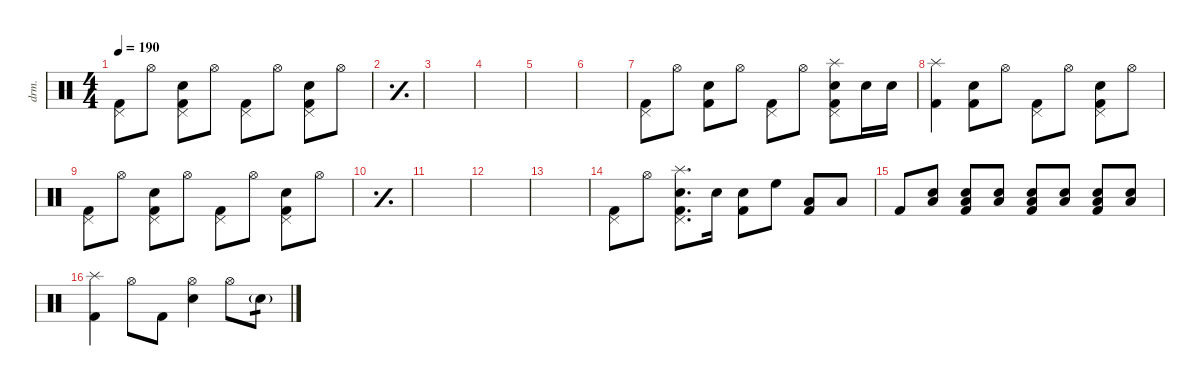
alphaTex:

\defaultSystemsLayout 4
\hideDynamics
\bracketExtendMode nobrackets
\track ("伊地知虹夏" "drm.") {instrument percussion}
\staff {score}
\articulation defaults
\ts (4 4)
\tempo 190
\clef neutral
\ks c
("Kick (hit) 2" "Pedal Hi-Hat (hit)").8{dy mf beam Down} "Hi-Hat (open)".8{beam Down} ("Kick (hit) 2" "Snare (hit) 2" "Pedal Hi-Hat (hit)").8{beam Down} "Hi-Hat (open)".8{beam Down} ("Kick (hit) 2" "Pedal Hi-Hat (hit)").8{beam Down} "Hi-Hat (open)".8{beam Down} ("Kick (hit) 2" "Snare (hit) 2" "Pedal Hi-Hat (hit)").8{beam Down} "Hi-Hat (open)".8{beam Down} |
\simile simple
|
|
|
|
|
\simile none
("Kick (hit) 2" "Pedal Hi-Hat (hit)").8{beam Down} "Hi-Hat (open)".8{beam Down} ("Kick (hit) 2" "Snare (hit) 2").8{beam Down} "Hi-Hat (open)".8{beam Down} ("Kick (hit) 2" "Pedal Hi-Hat (hit)").8{beam Down} "Hi-Hat (open)".8{beam Down} ("Kick (hit) 2" "Snare (hit) 2" "Pedal Hi-Hat (hit)" "Splash (hit)").8{beam Down} "Snare (hit) 2".16{beam Down} "Snare (hit) 2".16{beam Down} |
("Kick (hit) 2" "Splash (hit)").4{beam Down} ("Kick (hit) 2" "Snare (hit) 2").8{beam Down} "Hi-Hat (open)".8{beam Down} ("Kick (hit) 2" "Pedal Hi-Hat (hit)").8{beam Down} "Hi-Hat (open)".8{beam Down} ("Kick (hit) 2" "Snare (hit) 2" "Pedal Hi-Hat (hit)").8{beam Down} "Hi-Hat (open)".8{beam Down} |
("Kick (hit) 2" "Pedal Hi-Hat (hit)").8{beam Down} "Hi-Hat (open)".8{beam Down} ("Kick (hit) 2" "Snare (hit) 2" "Pedal Hi-Hat (hit)").8{beam Down} "Hi-Hat (open)".8{beam Down} ("Kick (hit) 2" "Pedal Hi-Hat (hit)").8{beam Down} "Hi-Hat (open)".8{beam Down} ("Kick (hit) 2" "Snare (hit) 2" "Pedal Hi-Hat (hit)").8{beam Down} "Hi-Hat (open)".8{beam Down} |
\simile simple
|
|
|
|
\simile none
("Kick (hit) 2" "Pedal Hi-Hat (hit)").8{beam Down} "Hi-Hat (open)".8{beam Down} ("Pedal Hi-Hat (hit)" "Kick (hit) 2" "Snare (hit) 2" "Splash (hit)").8{d beam Down} "Snare (hit) 2".16{beam Down} ("Snare (hit) 2" "Kick (hit) 2").8{beam Down} "High Floor Tom (hit)".8{beam Down} ("Kick (hit) 2" "Low Tom (hit)").8{beam Up} "Low Tom (hit)".8{beam Up} |
"Kick (hit) 2".8{beam Up} ("Low Tom (hit)" "Snare (hit) 2").8{beam Up} ("Low Tom (hit)" "Snare (hit) 2" "Kick (hit) 2").8{beam Up} ("Low Tom (hit)" "Snare (hit) 2").8{beam Up} ("Low Tom (hit)" "Snare (hit) 2" "Kick (hit) 2").8{beam Up} ("Low Tom (hit)" "Snare (hit) 2").8{beam Up} ("Low Tom (hit)" "Snare (hit) 2" "Kick (hit) 2").8{beam Up} ("Low Tom (hit)" "Snare (hit) 2").8{beam Up} |
("Kick (hit) 2" "Splash (hit)").4{beam Down} "Hi-Hat (open)".8{beam Down} "Kick (hit) 2".8{beam Down} ("Hi-Hat (open)" "Snare (hit) 2").4{beam Down} "Hi-Hat (open)".8{beam Down} "Snare (hit) 2"{g}.8{tp 1 beam Down}
